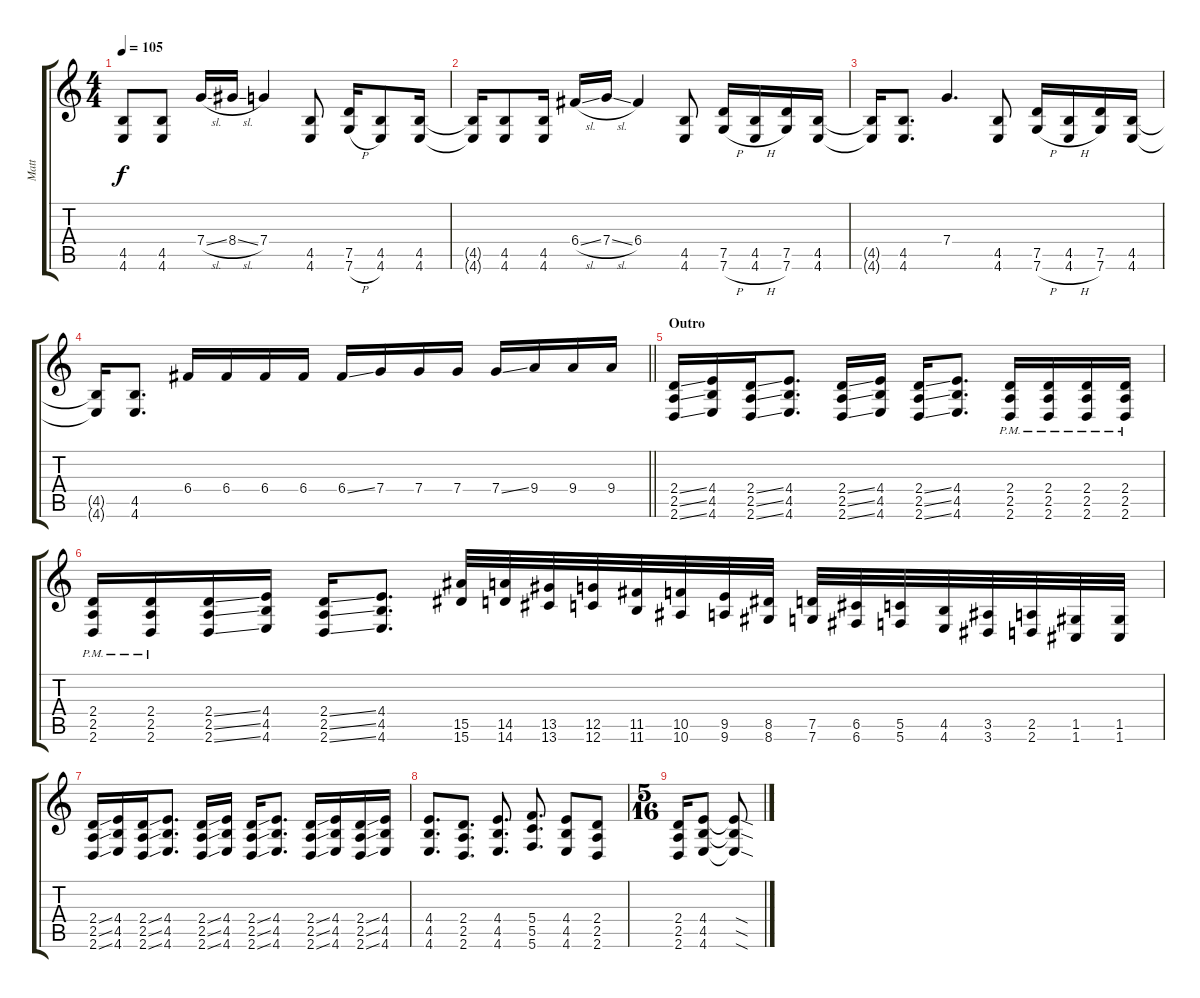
\track ("Matt" "Matt") {instrument distortionguitar}
\staff {score tabs}
\tuning (D4 A3 F3 C3 G2 C2) {hide}
\ts (4 4)
\tempo 105
\clef g2
\ks c
(4.5 4.6).8{dy f} (4.5 4.6).8 7.4{sl}.16 8.4{sl}.16 7.4.4 (4.5 4.6).8 (7.5 7.6{h}).16 (4.5 4.6).8 (4.5 4.6).16 |
(4.5{t} 4.6{t}).16 (4.5 4.6).8 (4.5 4.6).16 6.4{sl}.16 7.4{sl}.16 6.4.4 (4.5 4.6).8 (7.5 7.6{h}).16 (4.5 4.6{h}).16 (7.5 7.6).16 (4.5 4.6).16 |
(4.5{t} 4.6{t}).16 (4.5 4.6).8{d} 7.4.4{d} (4.5 4.6).8 (7.5 7.6{h}).16 (4.5 4.6{h}).16 (7.5 7.6).16 (4.5 4.6).16 |
\barLineRight lightlight
(4.5{t} 4.6{t}).16 (4.5 4.6).8{d} 6.4.16 6.4.16 6.4.16 6.4.16 6.4{ss}.16 7.4.16 7.4.16 7.4.16 7.4{ss}.16 9.4.16 9.4.16 9.4.16 |
\section ("" "Outro")
(2.4{ss} 2.5{ss} 2.6{ss}).16 (4.4 4.5 4.6).16 (2.4{ss} 2.5{ss} 2.6{ss}).16 (4.4 4.5 4.6).8{d} (2.4{ss} 2.5{ss} 2.6{ss}).16 (4.4 4.5 4.6).16 (2.4{ss} 2.5{ss} 2.6{ss}).16 (4.4 4.5 4.6).8{d} (2.4{pm} 2.5{pm} 2.6{pm}).16 (2.4{pm} 2.5{pm} 2.6{pm}).16 (2.4{pm} 2.5{pm} 2.6{pm}).16 (2.4{pm} 2.5{pm} 2.6{pm}).16 |
(2.4{pm} 2.5{pm} 2.6{pm}).16 (2.4{pm} 2.5{pm} 2.6{pm}).16 (2.4{ss} 2.5{ss} 2.6{ss}).16 (4.4 4.5 4.6).16 (2.4{ss} 2.5{ss} 2.6{ss}).16 (4.4 4.5 4.6).8{d} (15.5 15.6).32{instrument guitarfretnoise} (14.5 14.6).32 (13.5 13.6).32 (12.5 12.6).32 (11.5 11.6).32 (10.5 10.6).32 (9.5 9.6).32 (8.5 8.6).32 (7.5 7.6).32 (6.5 6.6).32 (5.5 5.6).32 (4.5 4.6).32 (3.5 3.6).32 (2.5 2.6).32 (1.5 1.6).32 (1.5 1.6).32 |
(2.4{ss} 2.5{ss} 2.6{ss}).16{instrument distortionguitar} (4.4 4.5 4.6).16 (2.4{ss} 2.5{ss} 2.6{ss}).16 (4.4 4.5 4.6).8{d} (2.4{ss} 2.5{ss} 2.6{ss}).16 (4.4 4.5 4.6).16 (2.4{ss} 2.5{ss} 2.6{ss}).16 (4.4 4.5 4.6).8{d} (2.4{ss} 2.5{ss} 2.6{ss}).16 (4.4 4.5 4.6).16 (2.4{ss} 2.5{ss} 2.6{ss}).16 (4.4 4.5 4.6).16 |
(4.4 4.5 4.6).8{d} (2.4 2.5 2.6).8{d} (4.4 4.5 4.6).8{d} (5.4 5.5 5.6).8{d} (4.4 4.5 4.6).8 (2.4 2.5 2.6).8 |
\ts (5 16)
(2.4 2.5 2.6).16 (4.4 4.5 4.6).8 (4.4{sod t} 4.5{sod t} 4.6{sod t}).8
